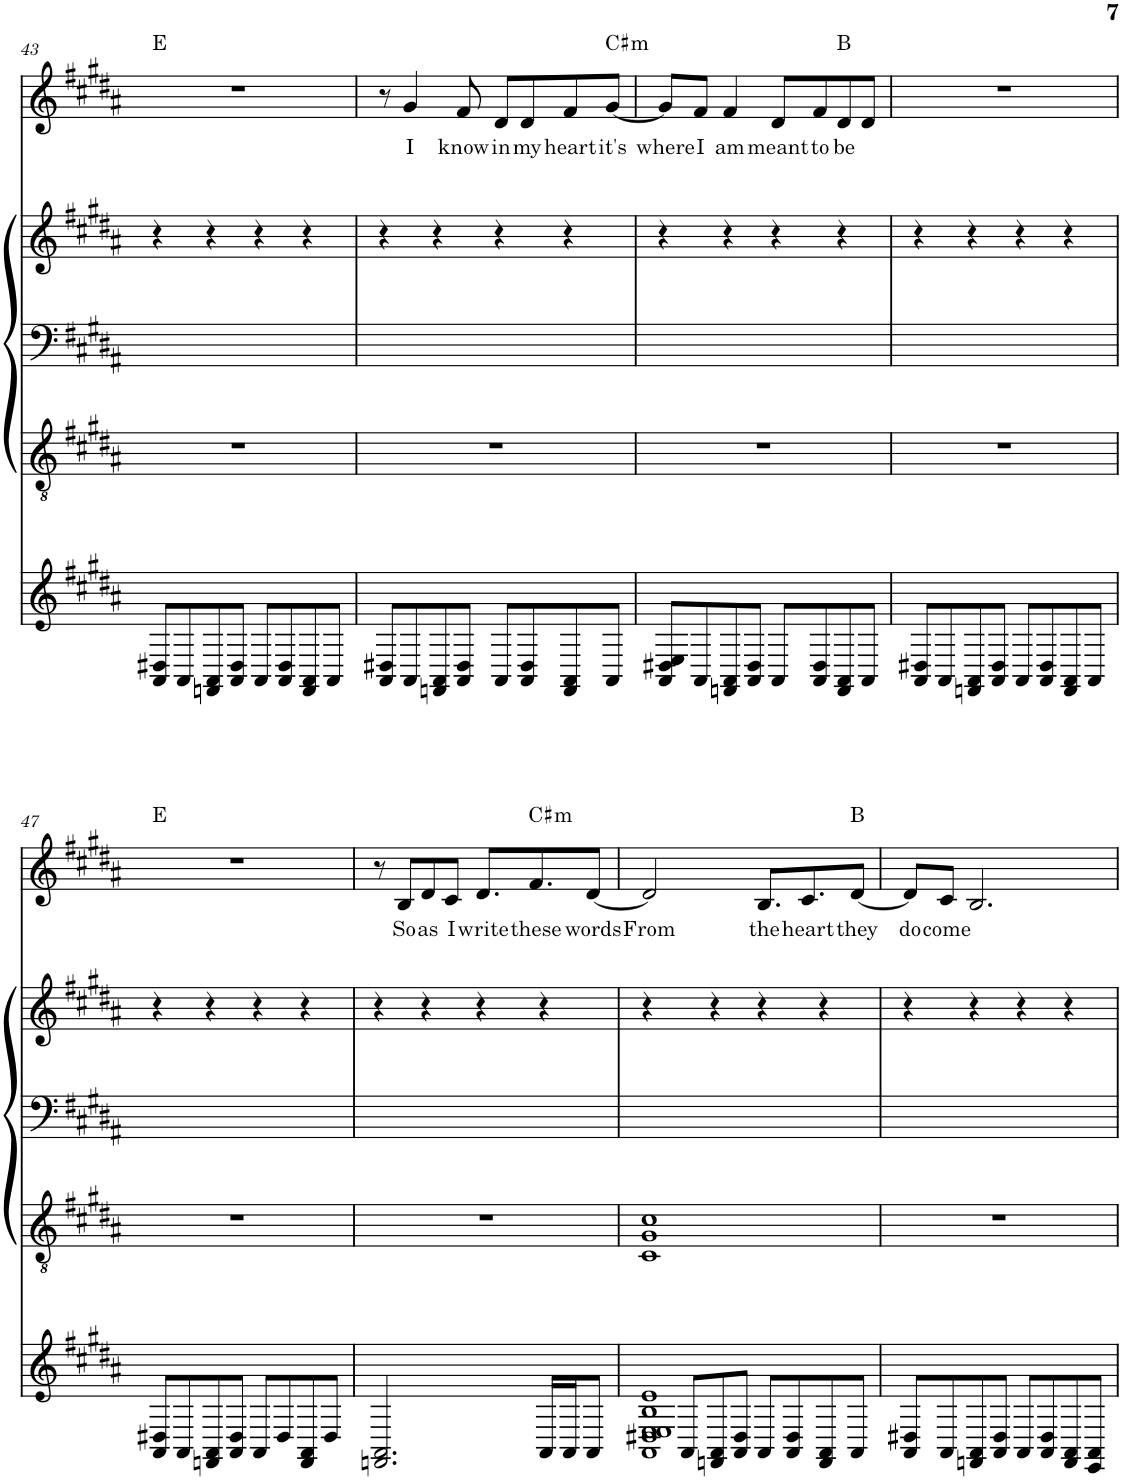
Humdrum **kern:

**kern	**kern	**kern	**kern	**kern	**text	**harte
*part4	*part3	*part2	*part2	*part1	*part1	*part1
*staff5	*staff4	*staff3	*staff2	*staff1	*staff1	*
*I"Piano	*I"Piano	*I"Piano	*	*I"Piano	*	*
*I'Pno	*I'Pno	*I'Pno	*	*I'Pno	*	*
!!LO:PB:g=z
*clefG2	*clefGv2	*clefF4	*clefG2	*clefG2	*	*
*k[f#c#g#d#a#]	*k[f#c#g#d#a#]	*k[f#c#g#d#a#]	*k[f#c#g#d#a#]	*k[f#c#g#d#a#]	*	*
*B:	*B:	*B:	*B:	*B:	*	*
*M4/4	*M4/4	*M4/4	*M4/4	*M4/4	*	*
=43	=43	=43	=43	=43	=43	=43
8FF#/ 8BB#X/L	1r	1ryy	4r	1r	.	E:maj
8FF#/	.	.	.	.	.	.
8DDn/ 8FF#/	.	.	4r	.	.	.
8FF#/ 8BB#/J	.	.	.	.	.	.
8FF#/L	.	.	4r	.	.	.
8FF#/ 8BB#/	.	.	.	.	.	.
8DD/ 8FF#/	.	.	4r	.	.	.
8FF#/J	.	.	.	.	.	.
=44	=44	=44	=44	=44	=44	=44
8FF#/ 8BB#X/L	1r	1ryy	4r	8r	.	.
!	!	!	!	!	!LO:LY:b	!
8FF#/	.	.	.	4g#/	I	.
8DDn/ 8FF#/	.	.	4r	.	.	.
!	!	!	!	!	!LO:LY:b	!
8FF#/ 8BB#/J	.	.	.	8f#/	know	.
!	!	!	!	!	!LO:LY:b	!
8FF#/L	.	.	4r	8d#/L	in	.
!	!	!	!	!	!LO:LY:b	!
8FF#/ 8BB#/	.	.	.	8d#/	my	.
!	!	!	!	!	!LO:LY:b	!
8DD/ 8FF#/	.	.	4r	8f#/	heart	.
!	!	!	!	!	!LO:LY:b	!LO:H:kt=m
8FF#/J	.	.	.	[8g#/J	it's	C#:min
=45	=45	=45	=45	=45	=45	=45
!	!	!	!	!	!LO:LY:b	!
8FF#/ 8BB#X/ 8C#/L	1r	1ryy	4r	8g#/L]	where	.
!	!	!	!	!	!LO:LY:b	!
8FF#/	.	.	.	8f#/J	I	.
!	!	!	!	!	!LO:LY:b	!
8DDn/ 8FF#/	.	.	4r	4f#/	am	.
8FF#/ 8BB#/J	.	.	.	.	.	.
!	!	!	!	!	!LO:LY:b	!
8FF#/L	.	.	4r	8d#/L	meant	.
!	!	!	!	!	!LO:LY:b	!
8FF#/ 8BB#/	.	.	.	8f#/	to	.
!	!	!	!	!	!LO:LY:b	!
8DD/ 8FF#/	.	.	4r	8d#/	be	B:maj
8FF#/J	.	.	.	8d#/J	.	.
=46	=46	=46	=46	=46	=46	=46
8FF#/ 8BB#X/L	1r	1ryy	4r	1r	.	.
8FF#/	.	.	.	.	.	.
8DDn/ 8FF#/	.	.	4r	.	.	.
8FF#/ 8BB#/J	.	.	.	.	.	.
8FF#/L	.	.	4r	.	.	.
8FF#/ 8BB#/	.	.	.	.	.	.
8DD/ 8FF#/	.	.	4r	.	.	.
8FF#/J	.	.	.	.	.	.
!!LO:LB:g=z
=47	=47	=47	=47	=47	=47	=47
8FF#/ 8BB#X/L	1r	1ryy	4r	1r	.	E:maj
8FF#/	.	.	.	.	.	.
8DDn/ 8FF#/	.	.	4r	.	.	.
8FF#/ 8BB#/J	.	.	.	.	.	.
8FF#/L	.	.	4r	.	.	.
8BB#/	.	.	.	.	.	.
8DD/ 8FF#/	.	.	4r	.	.	.
8BB#/J	.	.	.	.	.	.
=48	=48	=48	=48	=48	=48	=48
2.DDn/ 2.FF#/	1r	1ryy	4r	8r	.	.
!	!	!	!	!	!LO:LY:b	!
.	.	.	.	8B/L	So	.
!	!	!	!	!	!LO:LY:b	!
.	.	.	4r	8d#/	as	.
!	!	!	!	!	!LO:LY:b	!
.	.	.	.	8c#/J	I	.
!	!	!	!	!	!LO:LY:b	!
.	.	.	4r	8.d#/L	write	.
!	!	!	!	!	!LO:LY:b	!LO:H:kt=m
.	.	.	.	8.f#/	these	C#:min
16FF#/LL	.	.	4r	.	.	.
16FF#/J	.	.	.	.	.	.
!	!	!	!	!	!LO:LY:b	!
8FF#/J	.	.	.	[8d#/J	words	.
=49	=49	=49	=49	=49	=49	=49
!	!	!	!	!	!LO:LY:b	!
1FF# 1BB#X 1C# 1C# 1G# 1c#	1C# 1G# 1c#	1ryy	4r	2d#/]	From	.
.	.	.	4r	.	.	.
!	!	!	!	!	!LO:LY:b	!
.	.	.	4r	8.B/L	the	.
!	!	!	!	!	!LO:LY:b	!
.	.	.	.	8.c#/	heart	.
.	.	.	4r	.	.	.
!	!	!	!	!	!LO:LY:b	!
.	.	.	.	[8d#/J	they	B:maj
8FF#/L	2..ryy	2..ryy	2..ryy	2..ryy	.	.
8DDn/ 8FF#/	.	.	.	.	.	.
8FF#/ 8BB#/J	.	.	.	.	.	.
8FF#/L	.	.	.	.	.	.
8FF#/ 8BB#/	.	.	.	.	.	.
8DD/ 8FF#/	.	.	.	.	.	.
8FF#/J	.	.	.	.	.	.
=50	=50	=50	=50	=50	=50	=50
!	!	!	!	!	!LO:LY:b	!
8FF#/ 8BB#X/L	1r	1ryy	4r	8d#/L]	do	.
!	!	!	!	!	!LO:LY:b	!
8FF#/	.	.	.	8c#/J	come	.
8DDn/ 8FF#/	.	.	4r	2.B/	.	.
8FF#/ 8BB#/J	.	.	.	.	.	.
8FF#/L	.	.	4r	.	.	.
8FF#/ 8BB#/	.	.	.	.	.	.
8DD/ 8FF#/	.	.	4r	.	.	.
8CC#/ 8FF#/J	.	.	.	.	.	.
=	=	=	=	=	=	=
*-	*-	*-	*-	*-	*-	*-
